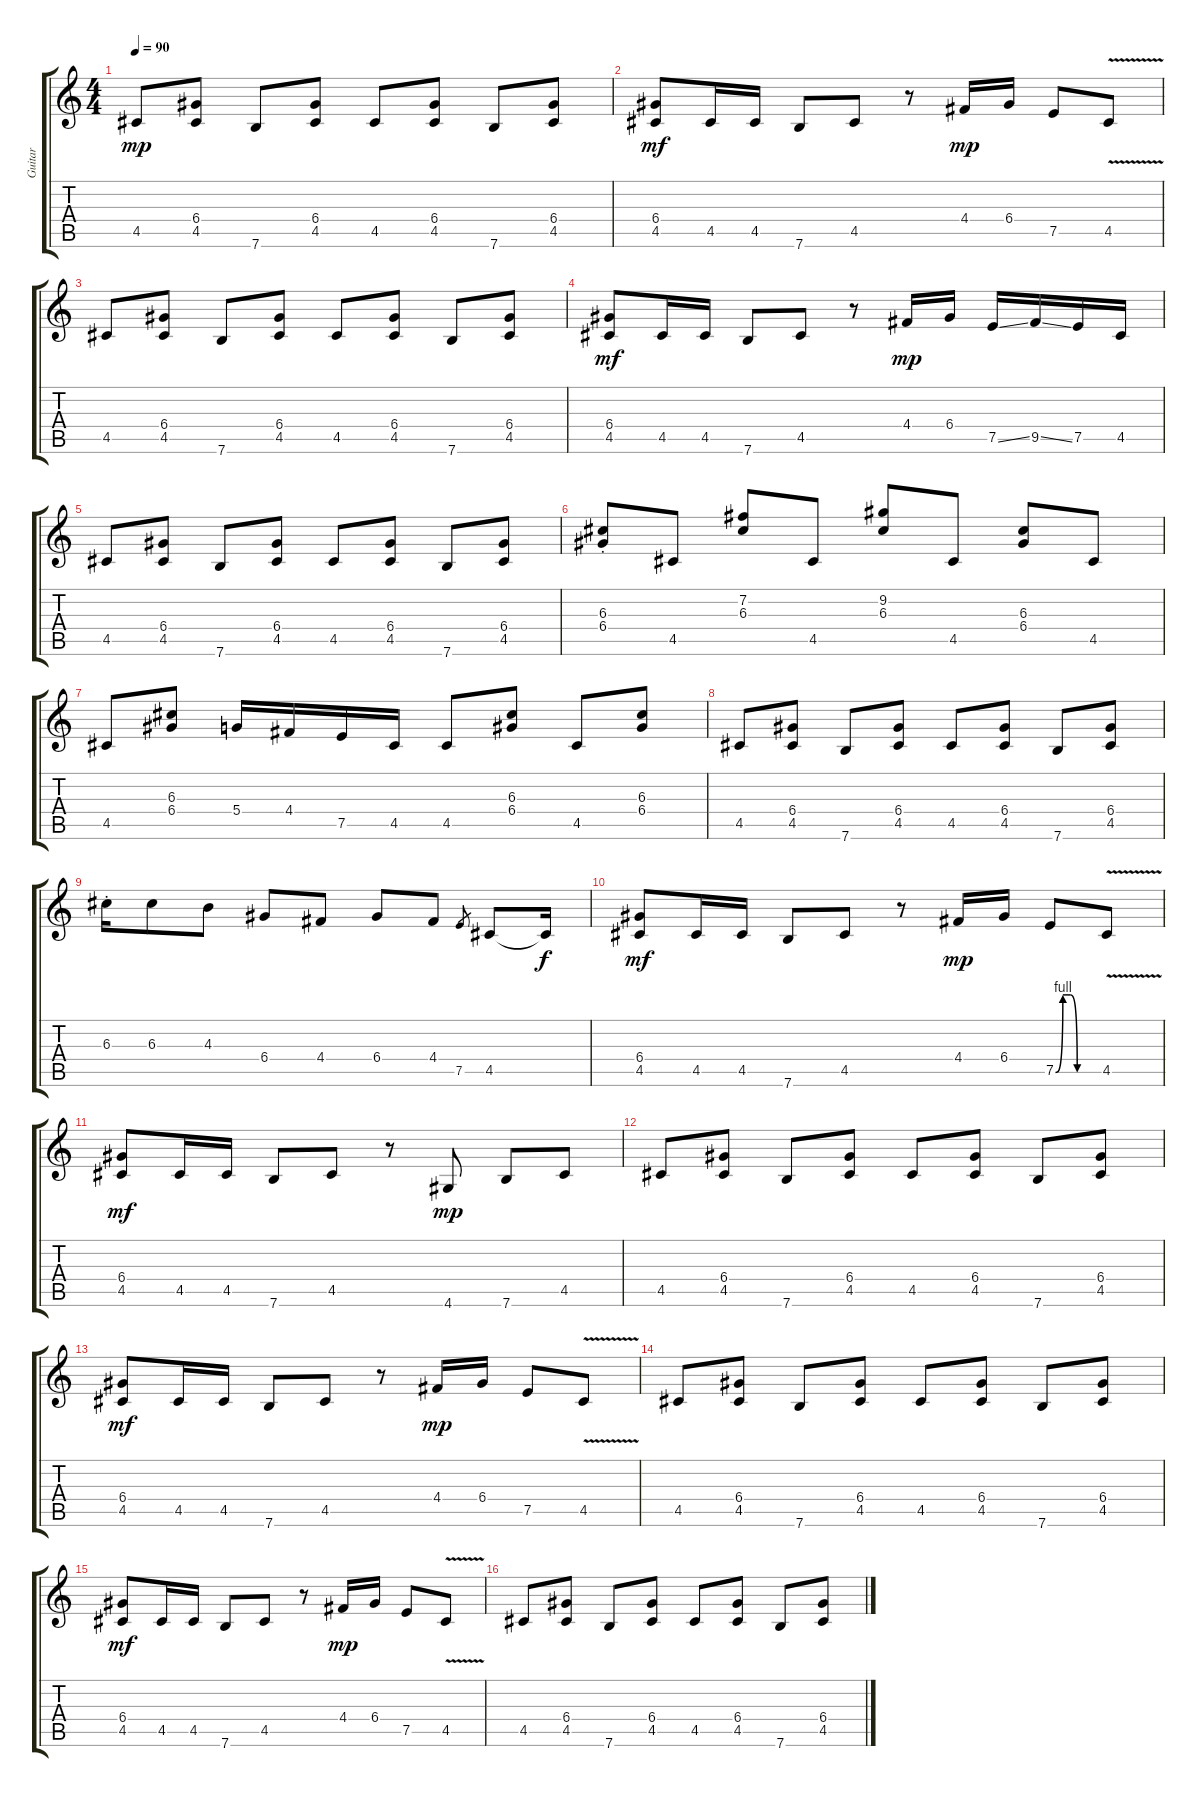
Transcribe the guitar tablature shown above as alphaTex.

\track ("Guitar" "Guitar") {instrument acousticguitarsteel}
\staff {score tabs}
\tuning (E4 B3 G3 D3 A2 E2) {hide}
\ts (4 4)
\tempo 90
\clef g2
\ks c
4.5.8{dy mp} (6.4 4.5).8 7.6.8 (6.4 4.5).8 4.5.8 (6.4 4.5).8 7.6.8 (6.4 4.5).8 |
(6.4 4.5).8{dy mf} 4.5.16 4.5.16 7.6.8 4.5.8 r.8 4.4.16{dy mp} 6.4.16 7.5.8 4.5{v}.8 |
4.5.8 (6.4 4.5).8 7.6.8 (6.4 4.5).8 4.5.8 (6.4 4.5).8 7.6.8 (6.4 4.5).8 |
(6.4 4.5).8{dy mf} 4.5.16 4.5.16 7.6.8 4.5.8 r.8 4.4.16{dy mp} 6.4.16 7.5{ss}.16 9.5{ss}.16 7.5.16 4.5.16 |
4.5.8 (6.4 4.5).8 7.6.8 (6.4 4.5).8 4.5.8 (6.4 4.5).8 7.6.8 (6.4 4.5).8 |
(6.3{st} 6.4{st}).8 4.5.8 (7.2 6.3).8 4.5.8 (9.2 6.3).8 4.5.8 (6.3 6.4).8 4.5.8 |
4.5.8 (6.3 6.4).8 5.4.16 4.4.16 7.5.16 4.5.16 4.5.8 (6.3 6.4).8 4.5.8 (6.3 6.4).8 |
4.5.8 (6.4 4.5).8 7.6.8 (6.4 4.5).8 4.5.8 (6.4 4.5).8 7.6.8 (6.4 4.5).8 |
6.3{st}.16 6.3.8 4.3.8 6.4.8 4.4.8 6.4.8 4.4.8 7.5.8{gr} 4.5.8 4.5{t}.16{dy f} |
(6.4 4.5).8{dy mf} 4.5.16 4.5.16 7.6.8 4.5.8 r.8 4.4.16{dy mp} 6.4.16 7.5{be (custom 0 0 10 4 20 4 30 0 60 0)}.8 4.5{v}.8 |
(6.4 4.5).8{dy mf} 4.5.16 4.5.16 7.6.8 4.5.8 r.8 4.6.8{dy mp} 7.6.8 4.5.8 |
4.5.8 (6.4 4.5).8 7.6.8 (6.4 4.5).8 4.5.8 (6.4 4.5).8 7.6.8 (6.4 4.5).8 |
(6.4 4.5).8{dy mf} 4.5.16 4.5.16 7.6.8 4.5.8 r.8 4.4.16{dy mp} 6.4.16 7.5.8 4.5{v}.8 |
4.5.8 (6.4 4.5).8 7.6.8 (6.4 4.5).8 4.5.8 (6.4 4.5).8 7.6.8 (6.4 4.5).8 |
(6.4 4.5).8{dy mf} 4.5.16 4.5.16 7.6.8 4.5.8 r.8 4.4.16{dy mp} 6.4.16 7.5.8 4.5{v}.8 |
4.5.8 (6.4 4.5).8 7.6.8 (6.4 4.5).8 4.5.8 (6.4 4.5).8 7.6.8 (6.4 4.5).8
